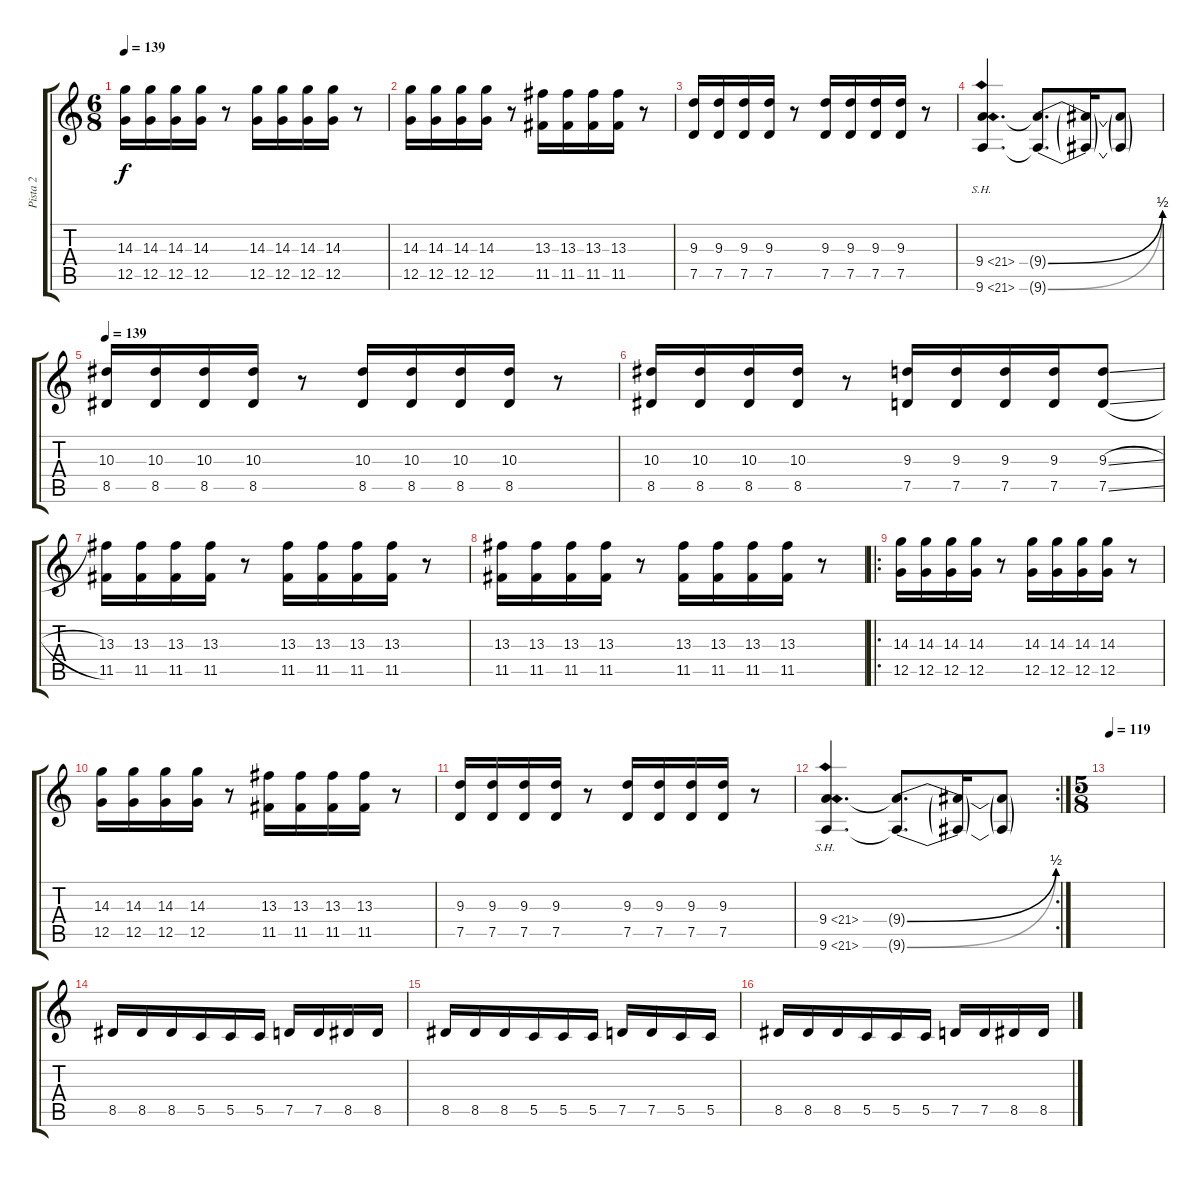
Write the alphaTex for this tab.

\track ("Pista 2" "Pista 2") {instrument overdrivenguitar}
\staff {score tabs}
\tuning (D4 A3 F3 C3 G2 C2) {hide}
\ts (6 8)
\tempo 139
\clef g2
\ks c
(14.3 12.5).16{dy f} (14.3 12.5).16 (14.3 12.5).16 (14.3 12.5).16 r.8 (14.3 12.5).16 (14.3 12.5).16 (14.3 12.5).16 (14.3 12.5).16 r.8 |
(14.3 12.5).16 (14.3 12.5).16 (14.3 12.5).16 (14.3 12.5).16 r.8 (13.3 11.5).16 (13.3 11.5).16 (13.3 11.5).16 (13.3 11.5).16 r.8 |
(9.3 7.5).16 (9.3 7.5).16 (9.3 7.5).16 (9.3 7.5).16 r.8 (9.3 7.5).16 (9.3 7.5).16 (9.3 7.5).16 (9.3 7.5).16 r.8 |
(9.4{sh 12} 9.6{sh 12}).4{d} (9.4{be (bend 0 0 60 2) t} 9.6{be (bend 0 0 60 2) t}).8{d} (9.4{t} 9.6{t}).16 (9.4{t} 9.6{t}).8 |
\tempo 139
(10.3 8.5).16 (10.3 8.5).16 (10.3 8.5).16 (10.3 8.5).16 r.8 (10.3 8.5).16 (10.3 8.5).16 (10.3 8.5).16 (10.3 8.5).16 r.8 |
(10.3 8.5).16 (10.3 8.5).16 (10.3 8.5).16 (10.3 8.5).16 r.8 (9.3 7.5).16 (9.3 7.5).16 (9.3 7.5).16 (9.3 7.5).16 (9.3{sl} 7.5{sl}).8 |
(13.3 11.5).16 (13.3 11.5).16 (13.3 11.5).16 (13.3 11.5).16 r.8 (13.3 11.5).16 (13.3 11.5).16 (13.3 11.5).16 (13.3 11.5).16 r.8 |
(13.3 11.5).16 (13.3 11.5).16 (13.3 11.5).16 (13.3 11.5).16 r.8 (13.3 11.5).16 (13.3 11.5).16 (13.3 11.5).16 (13.3 11.5).16 r.8 |
\ro
(14.3 12.5).16 (14.3 12.5).16 (14.3 12.5).16 (14.3 12.5).16 r.8 (14.3 12.5).16 (14.3 12.5).16 (14.3 12.5).16 (14.3 12.5).16 r.8 |
(14.3 12.5).16 (14.3 12.5).16 (14.3 12.5).16 (14.3 12.5).16 r.8 (13.3 11.5).16 (13.3 11.5).16 (13.3 11.5).16 (13.3 11.5).16 r.8 |
(9.3 7.5).16 (9.3 7.5).16 (9.3 7.5).16 (9.3 7.5).16 r.8 (9.3 7.5).16 (9.3 7.5).16 (9.3 7.5).16 (9.3 7.5).16 r.8 |
\rc 2
(9.4{sh 12} 9.6{sh 12}).4{d} (9.4{be (bend 0 0 60 2) t} 9.6{be (bend 0 0 60 2) t}).8{d} (9.4{t} 9.6{t}).16 (9.4{t} 9.6{t}).8 |
\ts (5 8)
\tempo 119
|
8.5.16 8.5.16 8.5.16 5.5.16 5.5.16 5.5.16 7.5.16 7.5.16 8.5.16 8.5.16 |
8.5.16 8.5.16 8.5.16 5.5.16 5.5.16 5.5.16 7.5.16 7.5.16 5.5.16 5.5.16 |
8.5.16 8.5.16 8.5.16 5.5.16 5.5.16 5.5.16 7.5.16 7.5.16 8.5.16 8.5.16
